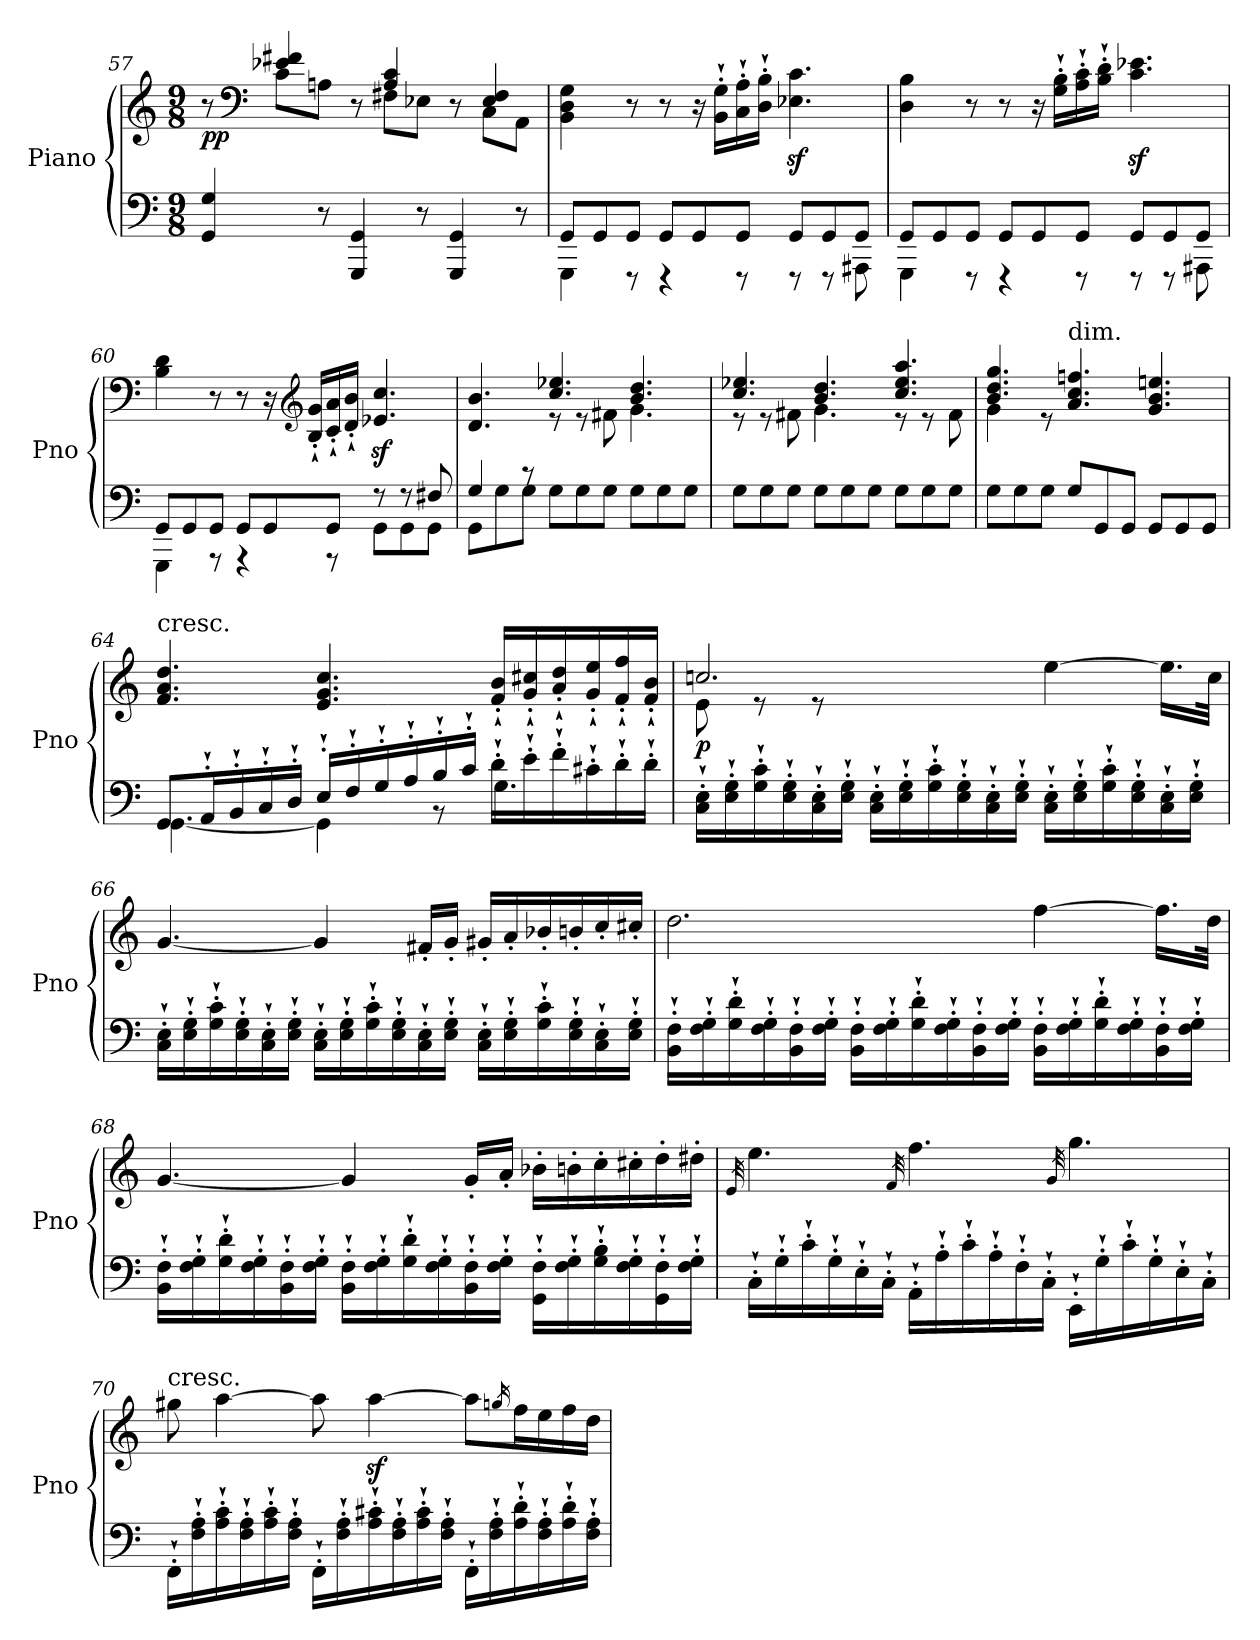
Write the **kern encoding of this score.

**kern	**kern	**dynam
*part1	*part1	*part1
*staff2	*staff1	*staff1/2
*I"Piano	*	*
*I'Pno	*	*
!!LO:PB:g=z
*clefF4	*clefG2	*
*k[]	*k[]	*
*M9/8	*M9/8	*
=57	=57	=57
*	*^	*
!	!	!	!LO:DY:b
4GG/ 4G/	8r	8ryy	pp
*	*clefF4	*	*
.	4e-X/ 4f#X/	8c\L	.
8r	.	8An\J	.
4GGG/ 4GG/	8r	8ryy	.
.	4A/ 4c/	8F#X\L	.
8r	.	8E-X\J	.
4GGG/ 4GG/	8r	8ryy	.
.	4E-/ 4F#/	8C\L	.
8r	.	8AA\J	.
*	*v	*v	*
=58	=58	=58
*^	*	*
8GG/L	4GGG\	4BB\ 4D\ 4G\	.
8GG/	.	.	.
8GG/J	8rFFF	8r	.
8GG/L	4rFFF	8r	.
8GG/	.	16r	.
.	.	16BB\'` 16G\'`LL	.
8GG/J	8rFFF	16C\'` 16A\'`	.
.	.	16D\'` 16B\'`JJ	.
8GG/L	8rFFF	4.E-X\z< 4.c\z<	.
8GG/	8rFFF	.	.
8GG/J	8AAA#X\	.	.
=59	=59	=59	=59
8GG/L	4GGG\	4D\ 4B\	.
8GG/	.	.	.
8GG/J	8rFFF	8r	.
8GG/L	4rFFF	8r	.
8GG/	.	16r	.
.	.	16G\'` 16B\'`LL	.
8GG/J	8rFFF	16A\'` 16c\'`	.
.	.	16B\'` 16d\'`JJ	.
8GG/L	8rFFF	4.c\z< 4.e-X\z<	.
8GG/	8rFFF	.	.
8GG/J	8AAA#X\	.	.
!!LO:LB:g=z
=60	=60	=60	=60
8GG/L	4GGG\	4B\ 4d\	.
8GG/	.	.	.
8GG/J	8rAAA	8r	.
8GG/L	4rAAA	8r	.
8GG/	.	16r	.
*	*	*clefG2	*
.	.	16B/'` 16g/'`LL	.
8GG/J	8rAAA	16c/'` 16a/'`	.
.	.	16d/'` 16b/'`JJ	.
8rF	8GG\L	4.e-X/z< 4.cc/z<	.
8rF	8GG\	.	.
8F#X/	8GG\J	.	.
=61	=61	=61	=61
*	*	*^	*
8GG\L	4G/	4.d/ 4.b/	4.ryy	.
8G\	.	.	.	.
8G\J	8rc	.	.	.
8G\L	2.ryy	4.cc/ 4.ee-X/	8re	.
8G\	.	.	8re	.
8G\J	.	.	8f#X\	.
8G\L	.	4.b/ 4.dd/	4.g\	.
8G\	.	.	.	.
8G\J	.	.	.	.
*v	*v	*	*	*
=62	=62	=62	=62
8G\L	4.cc/ 4.ee-X/	8re	.
8G\	.	8re	.
8G\J	.	8f#X\	.
8G\L	4.b/ 4.dd/	4.g\	.
8G\	.	.	.
8G\J	.	.	.
8G\L	4.cc/ 4.ee-/ 4.aa/	8re	.
8G\	.	8re	.
8G\J	.	8f#\	.
=63	=63	=63	=63
8G\L	4.b/ 4.dd/ 4.gg/	4g\	.
8G\	.	.	.
8G\J	.	8re	.
!	!LO:TX:a:t=dim.	!	!
8G/L	4.a/ 4.cc/ 4.ffn/	2.ryy	.
8GG/	.	.	.
8GG/J	.	.	.
8GG/L	4.g/ 4.b/ 4.een/	.	.
8GG/	.	.	.
8GG/J	.	.	.
*	*v	*v	*
!!LO:LB:g=z
=64	=64	=64
*^	*	*
!	!	!LO:TX:a:t=cresc.	!
8GG/L	[4.GG\	4.f/ 4.a/ 4.dd/	.
16AA'`/L	.	.	.
16BB'`/	.	.	.
16C'`/	.	.	.
16D'`/JJ	.	.	.
16E'`/LL	4GG\]	4.e/ 4.g/ 4.cc/	.
16F'`/	.	.	.
16G'`/	.	.	.
16A'`/	.	.	.
16B'`/	8rBB	.	.
16c'`/JJ	.	.	.
16d'`\LL	4.G\	16f/'` 16b/'`LL	.
16e'`\	.	16g/'` 16cc#X/'`	.
16f'`\	.	16a/'` 16dd/'`	.
16c#X'`\	.	16g/'` 16ee/'`	.
16d'`\	.	16f/'` 16ff/'`	.
16d'`\JJ	.	16f/'` 16b/'`JJ	.
*v	*v	*	*
=65	=65	=65
*	*^	*
!	!	!	!LO:DY:b
16C\'` 16E\'`LL	2.ccn/	8e\	p
16E\'` 16G\'`	.	.	.
16G\'` 16c\'`	.	8re	.
16E\'` 16G\'`	.	.	.
16C\'` 16E\'`	.	8re	.
16E\'` 16G\'`JJ	.	.	.
16C\'` 16E\'`LL	.	2.ryy	.
16E\'` 16G\'`	.	.	.
16G\'` 16c\'`	.	.	.
16E\'` 16G\'`	.	.	.
16C\'` 16E\'`	.	.	.
16E\'` 16G\'`JJ	.	.	.
16C\'` 16E\'`LL	[4ee\	.	.
16E\'` 16G\'`	.	.	.
16G\'` 16c\'`	.	.	.
16E\'` 16G\'`	.	.	.
16C\'` 16E\'`	16.ee\LL]	.	.
16E\'` 16G\'`JJ	.	.	.
.	32cc\JJk	.	.
*	*v	*v	*
!!LO:LB:g=z
=66	=66	=66
16C\'` 16E\'`LL	[4.g/	.
16E\'` 16G\'`	.	.
16G\'` 16c\'`	.	.
16E\'` 16G\'`	.	.
16C\'` 16E\'`	.	.
16E\'` 16G\'`JJ	.	.
16C\'` 16E\'`LL	4g/]	.
16E\'` 16G\'`	.	.
16G\'` 16c\'`	.	.
16E\'` 16G\'`	.	.
16C\'` 16E\'`	16f#X'/LL	.
16E\'` 16G\'`JJ	16g'/JJ	.
16C\'` 16E\'`LL	16g#X'/LL	.
16E\'` 16G\'`	16a'/	.
16G\'` 16c\'`	16b-X'/	.
16E\'` 16G\'`	16bn'/	.
16C\'` 16E\'`	16cc'/	.
16E\'` 16G\'`JJ	16cc#X'/JJ	.
=67	=67	=67
16BB\'` 16F\'`LL	2.dd\	.
16F\'` 16G\'`	.	.
16G\'` 16d\'`	.	.
16F\'` 16G\'`	.	.
16BB\'` 16F\'`	.	.
16F\'` 16G\'`JJ	.	.
16BB\'` 16F\'`LL	.	.
16F\'` 16G\'`	.	.
16G\'` 16d\'`	.	.
16F\'` 16G\'`	.	.
16BB\'` 16F\'`	.	.
16F\'` 16G\'`JJ	.	.
16BB\'` 16F\'`LL	[4ff\	.
16F\'` 16G\'`	.	.
16G\'` 16d\'`	.	.
16F\'` 16G\'`	.	.
16BB\'` 16F\'`	16.ff\LL]	.
16F\'` 16G\'`JJ	.	.
.	32dd\JJk	.
!!LO:LB:g=z
=68	=68	=68
16BB\'` 16F\'`LL	[4.g/	.
16F\'` 16G\'`	.	.
16G\'` 16d\'`	.	.
16F\'` 16G\'`	.	.
16BB\'` 16F\'`	.	.
16F\'` 16G\'`JJ	.	.
16BB\'` 16F\'`LL	4g/]	.
16F\'` 16G\'`	.	.
16G\'` 16d\'`	.	.
16F\'` 16G\'`	.	.
16BB\'` 16F\'`	16g'/LL	.
16F\'` 16G\'`JJ	16a'/JJ	.
16GG\'` 16F\'`LL	16b-X'\LL	.
16F\'` 16G\'`	16bn'\	.
16G\'` 16B\'`	16cc'\	.
16F\'` 16G\'`	16cc#X'\	.
16GG\'` 16F\'`	16dd'\	.
16F\'` 16G\'`JJ	16dd#X'\JJ	.
=69	=69	=69
.	32qe/	.
16C'`\LL	4.ee\	.
16G'`\	.	.
16c'`\	.	.
16G'`\	.	.
16E'`\	.	.
16C'`\JJ	.	.
.	32qf/	.
16AA'`\LL	4.ff\	.
16A'`\	.	.
16c'`\	.	.
16A'`\	.	.
16F'`\	.	.
16C'`\JJ	.	.
.	32qg/	.
16EE'`\LL	4.gg\	.
16G'`\	.	.
16c'`\	.	.
16G'`\	.	.
16E'`\	.	.
16C'`\JJ	.	.
!!LO:LB:g=z
=70	=70	=70
!	!LO:TX:a:t=cresc.	!
16FF'`\LL	8gg#X\	.
16F\'` 16A\'`	.	.
16A\'` 16c\'`	[4aa\	.
16F\'` 16A\'`	.	.
16A\'` 16c\'`	.	.
16F\'` 16A\'`JJ	.	.
16FF'`\LL	8aa\]	.
16F\'` 16A\'`	.	.
16A\'` 16c#X\'`	[4aaz<\	.
16F\'` 16A\'`	.	.
16A\'` 16c#\'`	.	.
16F\'` 16A\'`JJ	.	.
16FF'`\LL	8aa\L]	.
16F\'` 16A\'`	.	.
.	16qggn/	.
16A\'` 16d\'`	16ff\L	.
16F\'` 16A\'`	16ee\	.
16A\'` 16d\'`	16ff\	.
16F\'` 16A\'`JJ	16dd\JJ	.
=	=	=
*-	*-	*-
